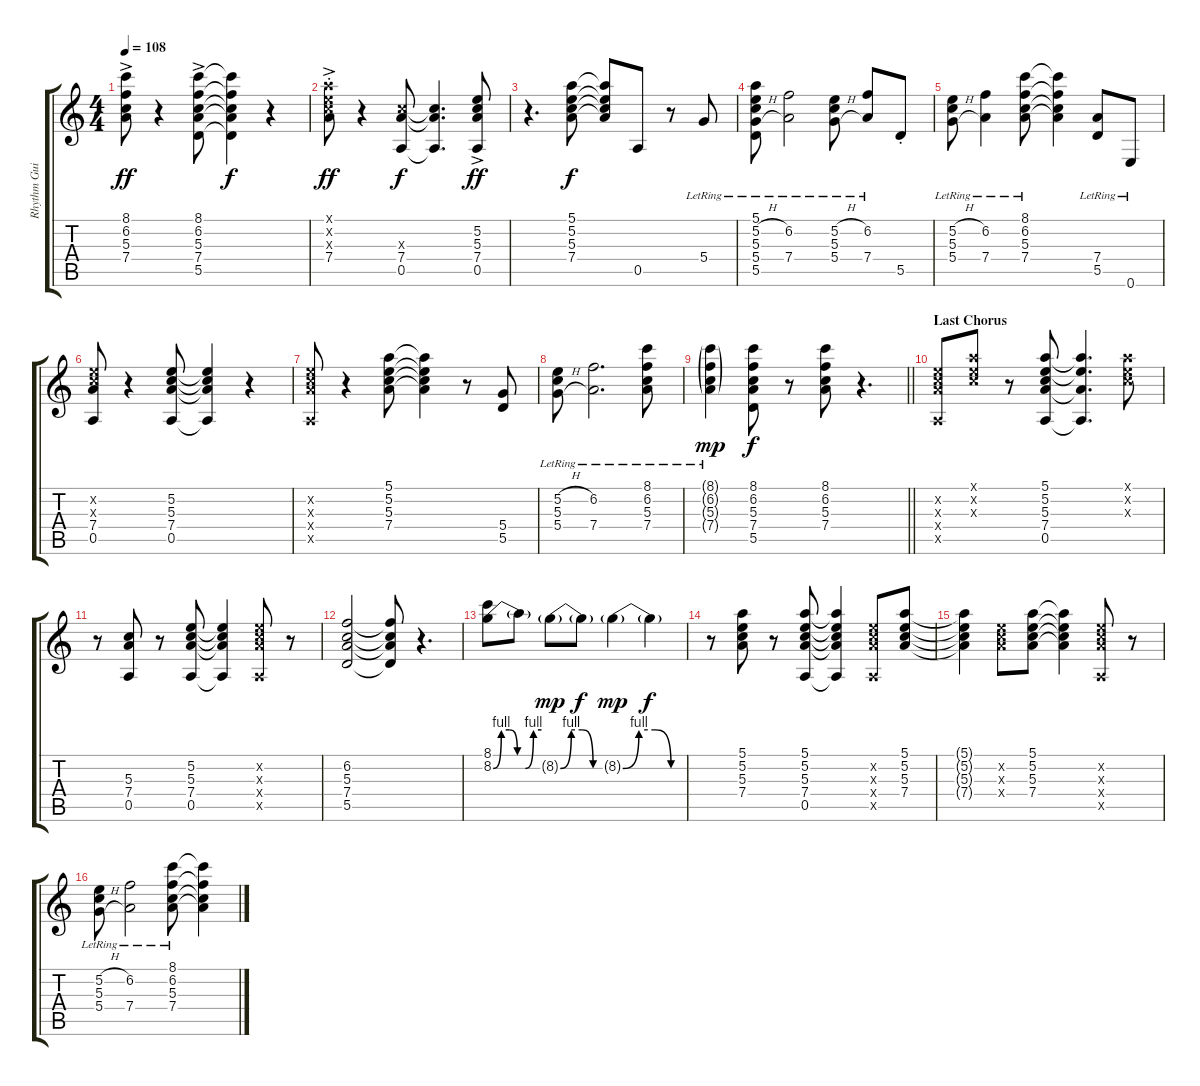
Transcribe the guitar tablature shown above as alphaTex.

\track ("Rhythm Guitar I (Keith)" "Rhythm Gui") {instrument electricguitarclean}
\staff {score tabs}
\tuning (E4 B3 G3 D3 A2 E2) {hide}
\ts (4 4)
\tempo 108
\clef g2
\ks c
(8.1{ac} 6.2{ac} 5.3{ac} 7.4{ac}).8{dy ff} r.4 (8.1{ac} 6.2{ac} 5.3{ac} 7.4{ac} 5.5{ac}).8 (8.1{t} 6.2{t} 5.3{t} 7.4{t} 5.5{t}).4{dy f} r.4 |
(5.1{ac st x} 5.2{ac st x} 5.3{ac st x} 7.4{ac st}).8{dy ff} r.4 (5.3{x} 7.4 0.5).8{dy f} (5.3{t} 7.4{t} 0.5{t}).4{d} (5.2{ac} 5.3{ac} 7.4{ac} 0.5{ac}).8{dy ff} |
r.4{d} (5.1 5.2 5.3 7.4).8{dy f} (5.1{t} 5.2{t} 5.3{t} 7.4{t}).8 0.5.8 r.8 5.4{lr}.8 |
(5.1{lr} 5.2{h lr} 5.3{lr} 5.4{h lr} 5.5{lr}).8 (6.2{lr} 7.4{lr}).2 (5.2{h lr} 5.3{lr} 5.4{h lr}).8 (6.2{lr} 7.4{lr}).8 5.5{st}.8 |
(5.2{h lr} 5.3{lr} 5.4{h lr}).8 (6.2{lr} 7.4{lr}).4 (8.1{lr} 6.2{lr} 5.3{lr} 7.4{lr}).8 (8.1{t} 6.2{t} 5.3{t} 7.4{t}).4 (7.4{lr} 5.5{lr}).8 0.6{lr}.8 |
(5.2{x} 5.3{x} 7.4 0.5).8 r.4 (5.2 5.3 7.4 0.5).8 (5.2{t} 5.3{t} 7.4{t} 0.5{t}).4 r.4 |
(5.2{x} 5.3{x} 7.4{x} 0.5{x}).8 r.4 (5.1 5.2 5.3 7.4).8 (5.1{t} 5.2{t} 5.3{t} 7.4{t}).4 r.8 (5.4 5.5).8 |
(5.2{h lr} 5.3{lr} 5.4{h lr}).8 (6.2{lr} 7.4{lr}).2{d} (8.1{lr} 6.2{lr} 5.3{lr} 7.4{lr}).8 |
\barLineRight lightlight
(8.1{g lr} 6.2{g lr} 5.3{g lr} 7.4{g lr}).4{dy mp} (8.1 6.2 5.3 7.4 5.5).8{dy f} r.8 (8.1 6.2 5.3 7.4).8 r.4{d} |
\section ("" "Last Chorus")
(5.2{x} 5.3{x} 7.4{x} 0.5{x}).8 (5.1{x} 5.2{x} 5.3{x}).8 r.8 (5.1 5.2 5.3 7.4 0.5).8 (5.1{t} 5.2{t} 7.4{t} 0.5{t}).4{d} (5.1{x} 5.2{x} 5.3{x}).8 |
r.8 (5.3 7.4 0.5).8 r.8 (5.2 5.3 7.4 0.5).8 (5.2{t} 5.3{t} 7.4{t} 0.5{t}).4 (5.2{x} 5.3{x} 7.4{x} 0.5{x}).8 r.8 |
(6.2 5.3 7.4 5.5).2 (6.2{t} 5.3{t} 7.4{t} 5.5{t}).8 r.4{d} |
(8.1 8.2{be (custom 0 0 10 4 20 4 30 0 40 0 50 4 60 4)}).8 8.2{t}.8 8.2{be (custom 0 0 15 4 30 4 45 0 60 0) g}.8{dy mp} 8.2{t}.8{dy f} 8.2{be (custom 0 0 15 4 30 4 45 0 60 0) g}.4{dy mp} 8.2{t}.4{dy f} |
r.8 (5.1 5.2 5.3 7.4).8 r.8 (5.1 5.2 5.3 7.4 0.5).8 (5.1{t} 5.2{t} 5.3{t} 7.4{t} 0.5{t}).4 (5.2{x} 5.3{x} 7.4{x} 0.5{x}).8 (5.1 5.2 5.3 7.4).8 |
(5.1{t} 5.2{t} 5.3{t} 7.4{t}).4 (5.2{x} 5.3{x} 7.4{x}).8 (5.1 5.2 5.3 7.4).8 (5.1{t} 5.2{t} 5.3{t} 7.4{t}).4 (5.2{x} 5.3{x} 7.4{x} 0.5{x}).8 r.8 |
(5.2{h lr} 5.3{lr} 5.4{h lr}).8 (6.2{lr} 7.4{lr}).2 (8.1{lr} 6.2{lr} 5.3{lr} 7.4{lr}).8 (8.1{t} 6.2{t} 5.3{t} 7.4{t}).4
